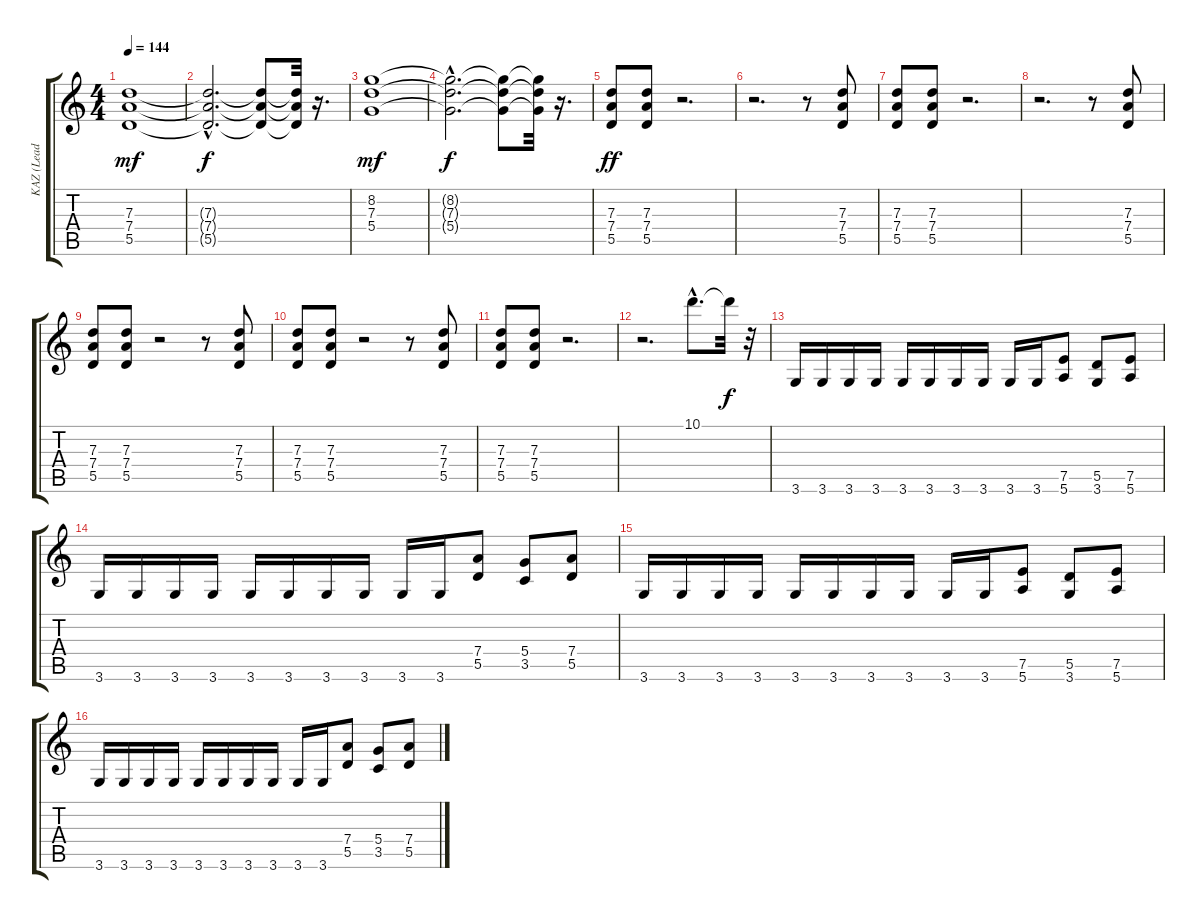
\track ("KAZ (Lead Guitars)" "KAZ (Lead ") {instrument distortionguitar}
\staff {score tabs}
\tuning (E4 B3 G3 D3 A2 E2) {hide}
\ts (4 4)
\tempo 144
\clef g2
\ks c
(7.3 7.4 5.5).1{dy mf} |
(7.3{hac t} 7.4{hac t} 5.5{hac t}).2{d dy f} (7.3{t} 7.4{t} 5.5{t}).8 (7.3{t} 7.4{t} 5.5{t}).32 r.16{d} |
(8.2 7.3 5.4).1{dy mf} |
(8.2{hac t} 7.3{hac t} 5.4{hac t}).2{d dy f} (8.2{t} 7.3{t} 5.4{t}).8 (8.2{t} 7.3{t} 5.4{t}).32 r.16{d} |
(7.3 7.4 5.5).8{dy ff} (7.3 7.4 5.5).8 r.2{d} |
r.2{d} r.8 (7.3 7.4 5.5).8 |
(7.3 7.4 5.5).8 (7.3 7.4 5.5).8 r.2{d} |
r.2{d} r.8 (7.3 7.4 5.5).8 |
(7.3 7.4 5.5).8 (7.3 7.4 5.5).8 r.2 r.8 (7.3 7.4 5.5).8 |
(7.3 7.4 5.5).8 (7.3 7.4 5.5).8 r.2 r.8 (7.3 7.4 5.5).8 |
(7.3 7.4 5.5).8 (7.3 7.4 5.5).8 r.2{d} |
r.2{d} 10.1{hac}.8{d} 10.1{t}.32{dy f} r.32 |
3.6.16 3.6.16 3.6.16 3.6.16 3.6.16 3.6.16 3.6.16 3.6.16 3.6.16 3.6.16 (7.5 5.6).8 (5.5 3.6).8 (7.5 5.6).8 |
3.6.16 3.6.16 3.6.16 3.6.16 3.6.16 3.6.16 3.6.16 3.6.16 3.6.16 3.6.16 (7.4 5.5).8 (5.4 3.5).8 (7.4 5.5).8 |
3.6.16 3.6.16 3.6.16 3.6.16 3.6.16 3.6.16 3.6.16 3.6.16 3.6.16 3.6.16 (7.5 5.6).8 (5.5 3.6).8 (7.5 5.6).8 |
3.6.16 3.6.16 3.6.16 3.6.16 3.6.16 3.6.16 3.6.16 3.6.16 3.6.16 3.6.16 (7.4 5.5).8 (5.4 3.5).8 (7.4 5.5).8
